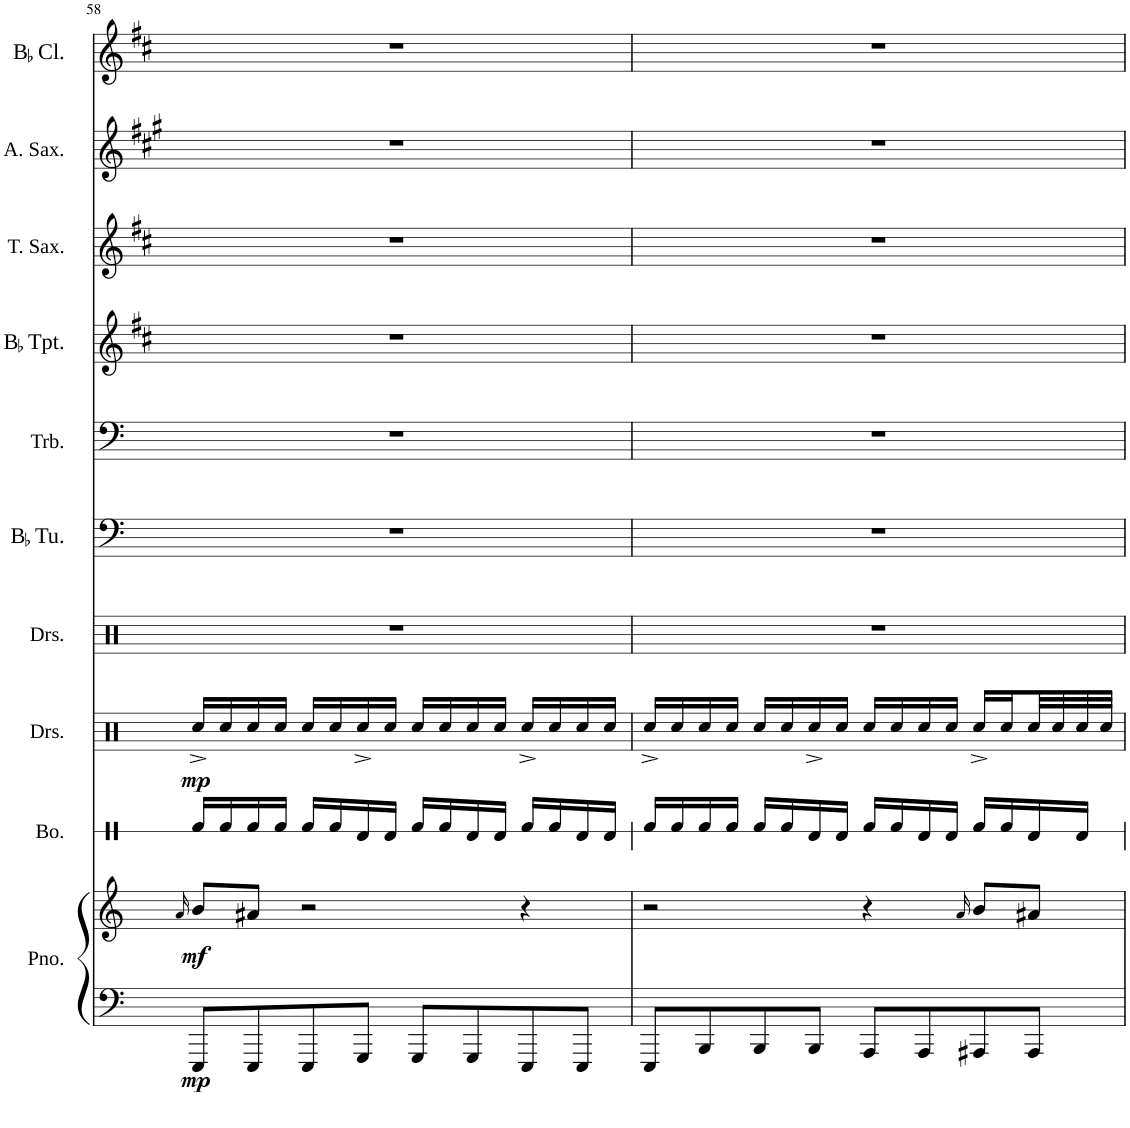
**kern	**kern	**dynam	**kern	**kern	**dynam	**kern	**kern	**kern	**kern	**kern	**kern	**kern
*part10	*part10	*part10	*part9	*part8	*part8	*part7	*part6	*part5	*part4	*part3	*part2	*part1
*staff11	*staff10	*staff10/11	*staff9	*staff8	*staff8	*staff7	*staff6	*staff5	*staff4	*staff3	*staff2	*staff1
*I"Piano	*	*	*I"Bongos	*I"Drumset	*	*I"Drumset	*I"BaccidentalFlat Tuba	*I"Trombone	*I"BaccidentalFlat Trumpet	*I"Tenor Saxophone	*I"Alto Saxophone	*I"BaccidentalFlat Clarinet
*I'Pno.	*	*	*I'Bo.	*I'Drs.	*	*I'Drs.	*I'BaccidentalFlat Tu.	*I'Trb.	*I'BaccidentalFlat Tpt.	*I'T. Sax.	*I'A. Sax.	*I'BaccidentalFlat Cl.
!!LO:PB:g=z
*clefF4	*clefG2	*	*clefX	*clefX	*	*clefX	*clefF4	*clefF4	*clefG2	*clefG2	*clefG2	*clefG2
*	*	*	*	*	*	*	*Trd4c7	*	*Trd1c2	*Trd8c14	*Trd5c9	*Trd1c2
*k[]	*k[]	*	*k[]	*k[]	*	*k[]	*k[]	*k[]	*k[f#c#]	*k[f#c#]	*k[f#c#g#]	*k[f#c#]
*M4/4	*M4/4	*	*M4/4	*M4/4	*	*M4/4	*M4/4	*M4/4	*M4/4	*M4/4	*M4/4	*M4/4
=58	=58	=58	=58	=58	=58	=58	=58	=58	=58	=58	=58	=58
.	16qa/	.	.	.	.	.	.	.	.	.	.	.
!	!	!LO:DY:b=2	!	!	!	!	!	!	!	!	!	!
!	!	!LO:DY:n=1:b	!	!	!LO:DY:b	!	!	!	!	!	!	!
8EEE/L	8b/L	mp mf	16Rf/LL	16Rcc^/LL	mp	1r	1r	1r	1r	1r	1r	1r
.	.	.	16Rf/	16Rcc/	.	.	.	.	.	.	.	.
8EEE/	8a#X/J	.	16Rf/	16Rcc/	.	.	.	.	.	.	.	.
.	.	.	16Rf/JJ	16Rcc/JJ	.	.	.	.	.	.	.	.
8EEE/	2r	.	16Rf/LL	16Rcc/LL	.	.	.	.	.	.	.	.
.	.	.	16Rf/	16Rcc/	.	.	.	.	.	.	.	.
8GGG/J	.	.	16Rd/	16Rcc^/	.	.	.	.	.	.	.	.
.	.	.	16Rd/JJ	16Rcc/JJ	.	.	.	.	.	.	.	.
8GGG/L	.	.	16Rf/LL	16Rcc/LL	.	.	.	.	.	.	.	.
.	.	.	16Rf/	16Rcc/	.	.	.	.	.	.	.	.
8GGG/	.	.	16Rd/	16Rcc/	.	.	.	.	.	.	.	.
.	.	.	16Rd/JJ	16Rcc/JJ	.	.	.	.	.	.	.	.
8EEE/	4r	.	16Rf/LL	16Rcc^/LL	.	.	.	.	.	.	.	.
.	.	.	16Rf/	16Rcc/	.	.	.	.	.	.	.	.
8EEE/J	.	.	16Rd/	16Rcc/	.	.	.	.	.	.	.	.
.	.	.	16Rd/JJ	16Rcc/JJ	.	.	.	.	.	.	.	.
=59	=59	=59	=59	=59	=59	=59	=59	=59	=59	=59	=59	=59
8EEE/L	2r	.	16Rf/LL	16Rcc^/LL	.	1r	1r	1r	1r	1r	1r	1r
.	.	.	16Rf/	16Rcc/	.	.	.	.	.	.	.	.
8BBB/	.	.	16Rf/	16Rcc/	.	.	.	.	.	.	.	.
.	.	.	16Rf/JJ	16Rcc/JJ	.	.	.	.	.	.	.	.
8BBB/	.	.	16Rf/LL	16Rcc/LL	.	.	.	.	.	.	.	.
.	.	.	16Rf/	16Rcc/	.	.	.	.	.	.	.	.
8BBB/J	.	.	16Rd/	16Rcc^/	.	.	.	.	.	.	.	.
.	.	.	16Rd/JJ	16Rcc/JJ	.	.	.	.	.	.	.	.
8AAA/L	4r	.	16Rf/LL	16Rcc/LL	.	.	.	.	.	.	.	.
.	.	.	16Rf/	16Rcc/	.	.	.	.	.	.	.	.
8AAA/	.	.	16Rd/	16Rcc/	.	.	.	.	.	.	.	.
.	.	.	16Rd/JJ	16Rcc/JJ	.	.	.	.	.	.	.	.
.	16qa/	.	.	.	.	.	.	.	.	.	.	.
8AAA#X/	8b/L	.	16Rf/LL	16Rcc^/LL	.	.	.	.	.	.	.	.
.	.	.	16Rf/	16Rcc/	.	.	.	.	.	.	.	.
8AAA#/J	8a#X/J	.	16Rd/	32Rcc/L	.	.	.	.	.	.	.	.
.	.	.	.	32Rcc/	.	.	.	.	.	.	.	.
.	.	.	16Rd/JJ	32Rcc/	.	.	.	.	.	.	.	.
.	.	.	.	32Rcc/JJJ	.	.	.	.	.	.	.	.
=	=	=	=	=	=	=	=	=	=	=	=	=
*-	*-	*-	*-	*-	*-	*-	*-	*-	*-	*-	*-	*-
